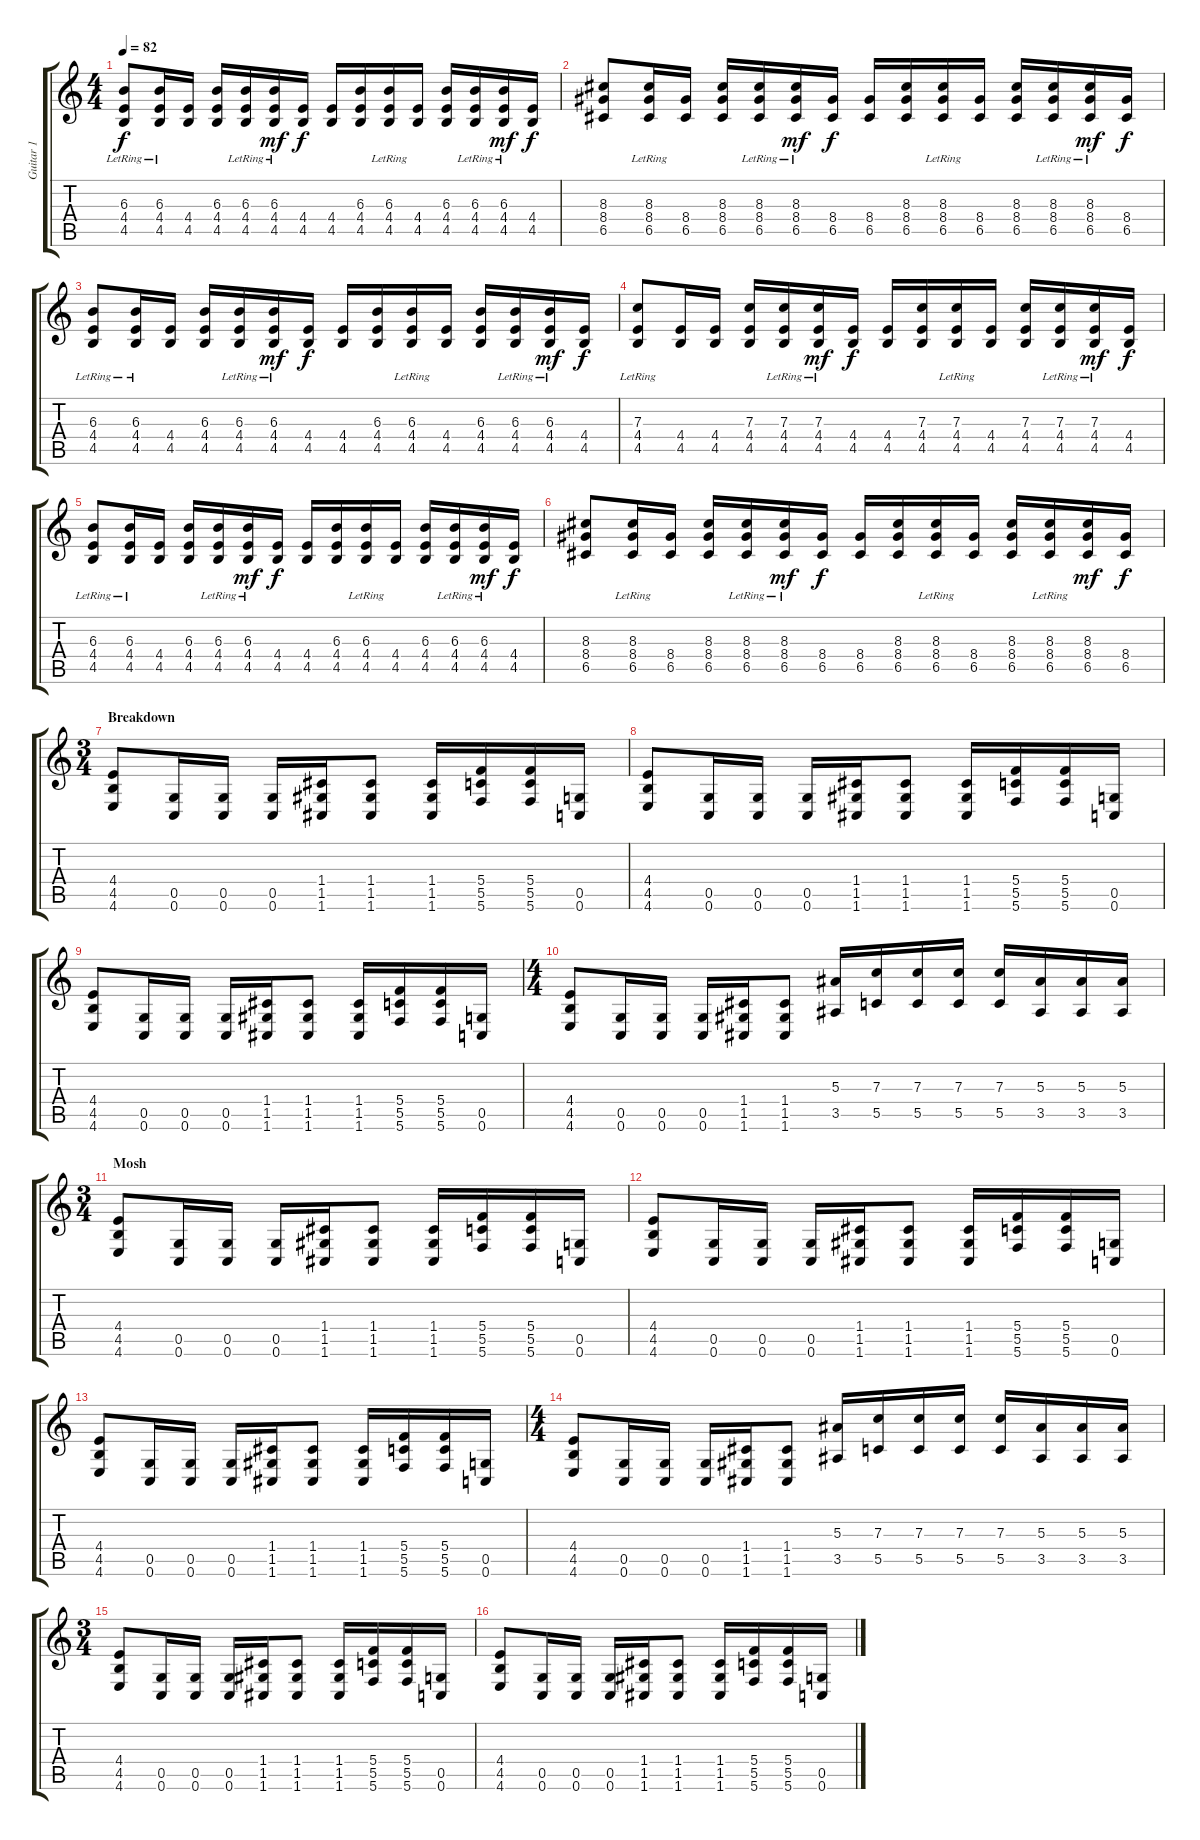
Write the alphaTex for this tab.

\track ("Guitar 1" "Guitar 1") {instrument distortionguitar}
\staff {score tabs}
\tuning (D4 A3 F3 C3 G2 C2) {hide}
\ts (4 4)
\tempo 82
\clef g2
\ks c
(6.3{lr} 4.4 4.5).8{dy f} (6.3{lr} 4.4 4.5).16 (4.4 4.5).16 (6.3 4.4 4.5).16 (6.3{lr} 4.4 4.5).16 (6.3{lr} 4.4 4.5).16{dy mf} (4.4 4.5).16{dy f} (4.4 4.5).16 (6.3 4.4 4.5).16 (6.3{lr} 4.4 4.5).16 (4.4 4.5).16 (6.3 4.4 4.5).16 (6.3{lr} 4.4 4.5).16 (6.3{lr} 4.4 4.5).16{dy mf} (4.4 4.5).16{dy f} |
(8.3 8.4 6.5).8 (8.3{lr} 8.4 6.5).16 (8.4 6.5).16 (8.3 8.4 6.5).16 (8.3{lr} 8.4 6.5).16 (8.3{lr} 8.4 6.5).16{dy mf} (8.4 6.5).16{dy f} (8.4 6.5).16 (8.3 8.4 6.5).16 (8.3{lr} 8.4 6.5).16 (8.4 6.5).16 (8.3 8.4 6.5).16 (8.3{lr} 8.4 6.5).16 (8.3{lr} 8.4 6.5).16{dy mf} (8.4 6.5).16{dy f} |
\section ("" "")
(6.3{lr} 4.4 4.5).8{volume 13} (6.3{lr} 4.4 4.5).16 (4.4 4.5).16 (6.3 4.4 4.5).16 (6.3{lr} 4.4 4.5).16 (6.3{lr} 4.4 4.5).16{dy mf} (4.4 4.5).16{dy f} (4.4 4.5).16 (6.3 4.4 4.5).16 (6.3{lr} 4.4 4.5).16 (4.4 4.5).16 (6.3 4.4 4.5).16 (6.3{lr} 4.4 4.5).16 (6.3{lr} 4.4 4.5).16{dy mf} (4.4 4.5).16{dy f} |
(7.3{lr} 4.4 4.5).8 (4.4 4.5).16 (4.4 4.5).16 (7.3 4.4 4.5).16 (7.3{lr} 4.4 4.5).16 (7.3{lr} 4.4 4.5).16{dy mf} (4.4 4.5).16{dy f} (4.4 4.5).16 (7.3 4.4 4.5).16 (7.3{lr} 4.4 4.5).16 (4.4 4.5).16 (7.3 4.4 4.5).16 (7.3{lr} 4.4 4.5).16 (7.3{lr} 4.4 4.5).16{dy mf} (4.4 4.5).16{dy f} |
(6.3{lr} 4.4 4.5).8 (6.3{lr} 4.4 4.5).16 (4.4 4.5).16 (6.3 4.4 4.5).16 (6.3{lr} 4.4 4.5).16 (6.3{lr} 4.4 4.5).16{dy mf} (4.4 4.5).16{dy f} (4.4 4.5).16 (6.3 4.4 4.5).16 (6.3{lr} 4.4 4.5).16 (4.4 4.5).16 (6.3 4.4 4.5).16 (6.3{lr} 4.4 4.5).16 (6.3{lr} 4.4 4.5).16{dy mf} (4.4 4.5).16{dy f} |
(8.3 8.4 6.5).8 (8.3{lr} 8.4 6.5).16 (8.4 6.5).16 (8.3 8.4 6.5).16 (8.3{lr} 8.4 6.5).16 (8.3{lr} 8.4 6.5).16{dy mf} (8.4 6.5).16{dy f} (8.4 6.5).16 (8.3 8.4 6.5).16 (8.3{lr} 8.4 6.5).16 (8.4 6.5).16 (8.3 8.4 6.5).16 (8.3{lr} 8.4 6.5).16 (8.3 8.4 6.5).16{dy mf} (8.4 6.5).16{dy f} |
\ts (3 4)
\section ("" "Breakdown")
(4.4 4.5 4.6).8 (0.5 0.6).16 (0.5 0.6).16 (0.5 0.6).16 (1.4 1.5 1.6).16 (1.4 1.5 1.6).8 (1.4 1.5 1.6).16 (5.4 5.5 5.6).16 (5.4 5.5 5.6).16 (0.5 0.6).16 |
(4.4 4.5 4.6).8 (0.5 0.6).16 (0.5 0.6).16 (0.5 0.6).16 (1.4 1.5 1.6).16 (1.4 1.5 1.6).8 (1.4 1.5 1.6).16 (5.4 5.5 5.6).16 (5.4 5.5 5.6).16 (0.5 0.6).16 |
(4.4 4.5 4.6).8 (0.5 0.6).16 (0.5 0.6).16 (0.5 0.6).16 (1.4 1.5 1.6).16 (1.4 1.5 1.6).8 (1.4 1.5 1.6).16 (5.4 5.5 5.6).16 (5.4 5.5 5.6).16 (0.5 0.6).16 |
\ts (4 4)
(4.4 4.5 4.6).8 (0.5 0.6).16 (0.5 0.6).16 (0.5 0.6).16 (1.4 1.5 1.6).16 (1.4 1.5 1.6).8 (5.3 3.5).16 (7.3 5.5).16 (7.3 5.5).16 (7.3 5.5).16 (7.3 5.5).16 (5.3 3.5).16 (5.3 3.5).16 (5.3 3.5).16 |
\ts (3 4)
\section ("" "Mosh")
(4.4 4.5 4.6).8 (0.5 0.6).16 (0.5 0.6).16 (0.5 0.6).16 (1.4 1.5 1.6).16 (1.4 1.5 1.6).8 (1.4 1.5 1.6).16 (5.4 5.5 5.6).16 (5.4 5.5 5.6).16 (0.5 0.6).16 |
(4.4 4.5 4.6).8 (0.5 0.6).16 (0.5 0.6).16 (0.5 0.6).16 (1.4 1.5 1.6).16 (1.4 1.5 1.6).8 (1.4 1.5 1.6).16 (5.4 5.5 5.6).16 (5.4 5.5 5.6).16 (0.5 0.6).16 |
(4.4 4.5 4.6).8 (0.5 0.6).16 (0.5 0.6).16 (0.5 0.6).16 (1.4 1.5 1.6).16 (1.4 1.5 1.6).8 (1.4 1.5 1.6).16 (5.4 5.5 5.6).16 (5.4 5.5 5.6).16 (0.5 0.6).16 |
\ts (4 4)
(4.4 4.5 4.6).8 (0.5 0.6).16 (0.5 0.6).16 (0.5 0.6).16 (1.4 1.5 1.6).16 (1.4 1.5 1.6).8 (5.3 3.5).16 (7.3 5.5).16 (7.3 5.5).16 (7.3 5.5).16 (7.3 5.5).16 (5.3 3.5).16 (5.3 3.5).16 (5.3 3.5).16 |
\ts (3 4)
(4.4 4.5 4.6).8 (0.5 0.6).16 (0.5 0.6).16 (0.5 0.6).16 (1.4 1.5 1.6).16 (1.4 1.5 1.6).8 (1.4 1.5 1.6).16 (5.4 5.5 5.6).16 (5.4 5.5 5.6).16 (0.5 0.6).16 |
(4.4 4.5 4.6).8 (0.5 0.6).16 (0.5 0.6).16 (0.5 0.6).16 (1.4 1.5 1.6).16 (1.4 1.5 1.6).8 (1.4 1.5 1.6).16 (5.4 5.5 5.6).16 (5.4 5.5 5.6).16 (0.5 0.6).16
